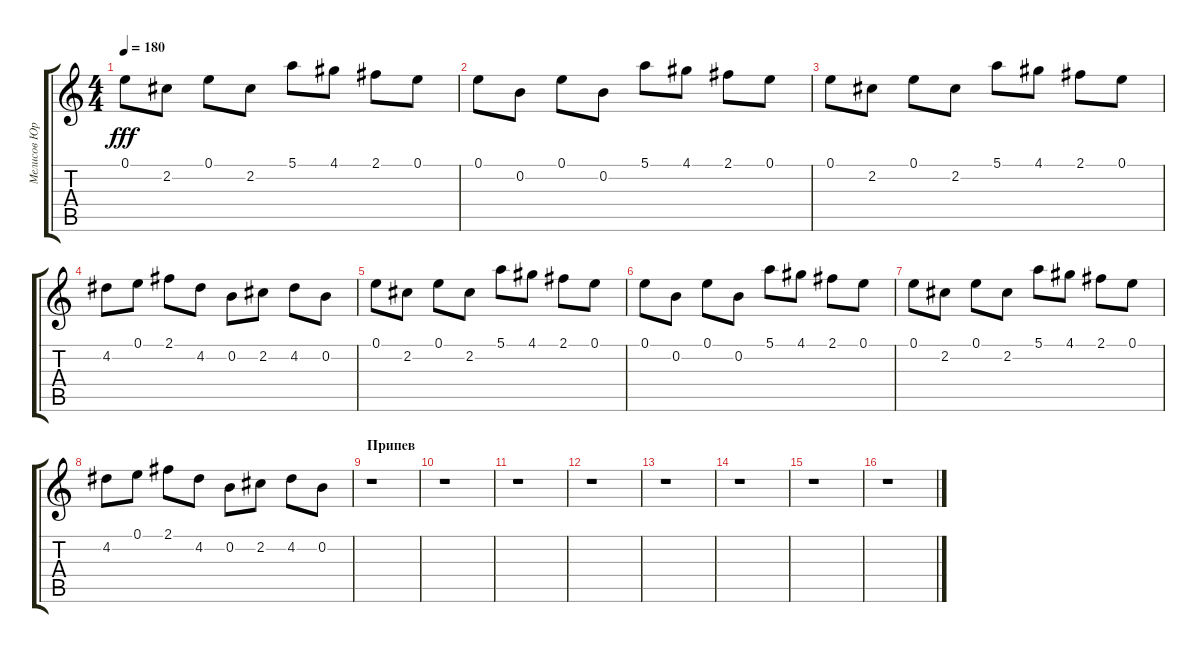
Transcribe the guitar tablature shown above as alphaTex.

\track ("Мелисов Юрий" "Мелисов Юр") {instrument overdrivenguitar}
\staff {score tabs}
\tuning (E4 B3 G3 D3 A2 E2) {hide}
\ts (4 4)
\tempo 180
\clef g2
\ks c
0.1.8{dy fff} 2.2.8 0.1.8 2.2.8 5.1.8 4.1.8 2.1.8 0.1.8 |
0.1.8 0.2.8 0.1.8 0.2.8 5.1.8 4.1.8 2.1.8 0.1.8 |
0.1.8 2.2.8 0.1.8 2.2.8 5.1.8 4.1.8 2.1.8 0.1.8 |
4.2.8 0.1.8 2.1.8 4.2.8 0.2.8 2.2.8 4.2.8 0.2.8 |
0.1.8 2.2.8 0.1.8 2.2.8 5.1.8 4.1.8 2.1.8 0.1.8 |
0.1.8 0.2.8 0.1.8 0.2.8 5.1.8 4.1.8 2.1.8 0.1.8 |
0.1.8 2.2.8 0.1.8 2.2.8 5.1.8 4.1.8 2.1.8 0.1.8 |
4.2.8 0.1.8 2.1.8 4.2.8 0.2.8 2.2.8 4.2.8 0.2.8 |
\section ("" "Припев")
r.1 |
r.1 |
r.1 |
r.1 |
r.1 |
r.1 |
r.1 |
r.1
